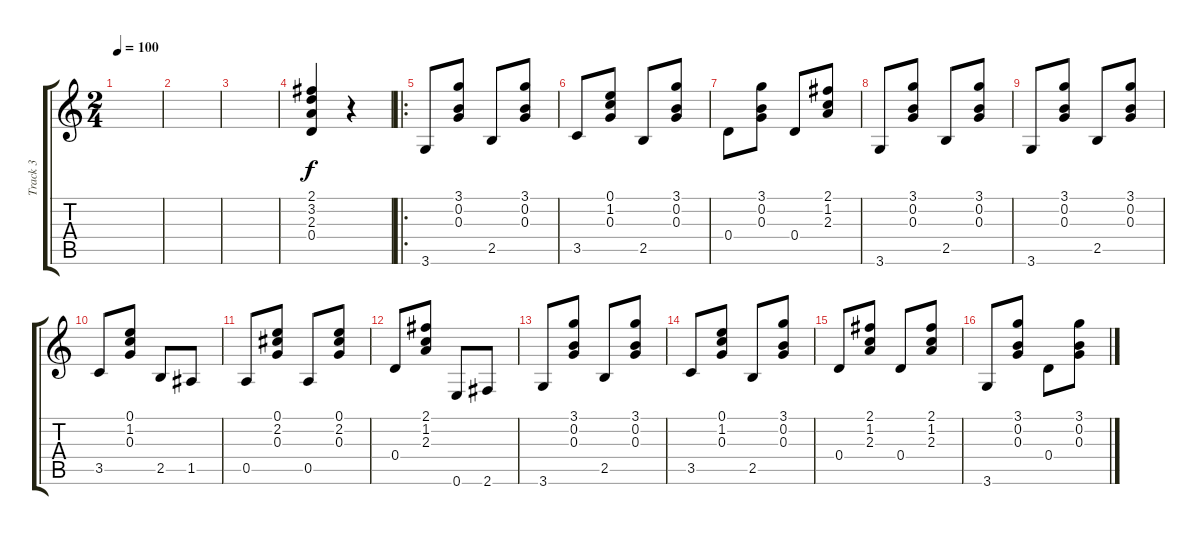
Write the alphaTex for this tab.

\track ("Track 3" "Track 3") {instrument acousticguitarsteel}
\staff {score tabs}
\tuning (E4 B3 G3 D3 A2 E2) {hide}
\ts (2 4)
\tempo 100
\clef g2
\ks c
|
|
|
(2.1 3.2 2.3 0.4).4 r.4 |
\ro
3.6.8 (3.1 0.2 0.3).8 2.5.8 (3.1 0.2 0.3).8 |
3.5.8 (0.1 1.2 0.3).8 2.5.8 (3.1 0.2 0.3).8 |
0.4.8 (3.1 0.2 0.3).8 0.4.8 (2.1 1.2 2.3).8 |
3.6.8 (3.1 0.2 0.3).8 2.5.8 (3.1 0.2 0.3).8 |
3.6.8 (3.1 0.2 0.3).8 2.5.8 (3.1 0.2 0.3).8 |
3.5.8 (0.1 1.2 0.3).8 2.5.8 1.5.8 |
0.5.8 (0.1 2.2 0.3).8 0.5.8 (0.1 2.2 0.3).8 |
0.4.8 (2.1 1.2 2.3).8 0.6.8 2.6.8 |
3.6.8 (3.1 0.2 0.3).8 2.5.8 (3.1 0.2 0.3).8 |
3.5.8 (0.1 1.2 0.3).8 2.5.8 (3.1 0.2 0.3).8 |
0.4.8 (2.1 1.2 2.3).8 0.4.8 (2.1 1.2 2.3).8 |
3.6.8 (3.1 0.2 0.3).8 0.4.8 (3.1 0.2 0.3).8
